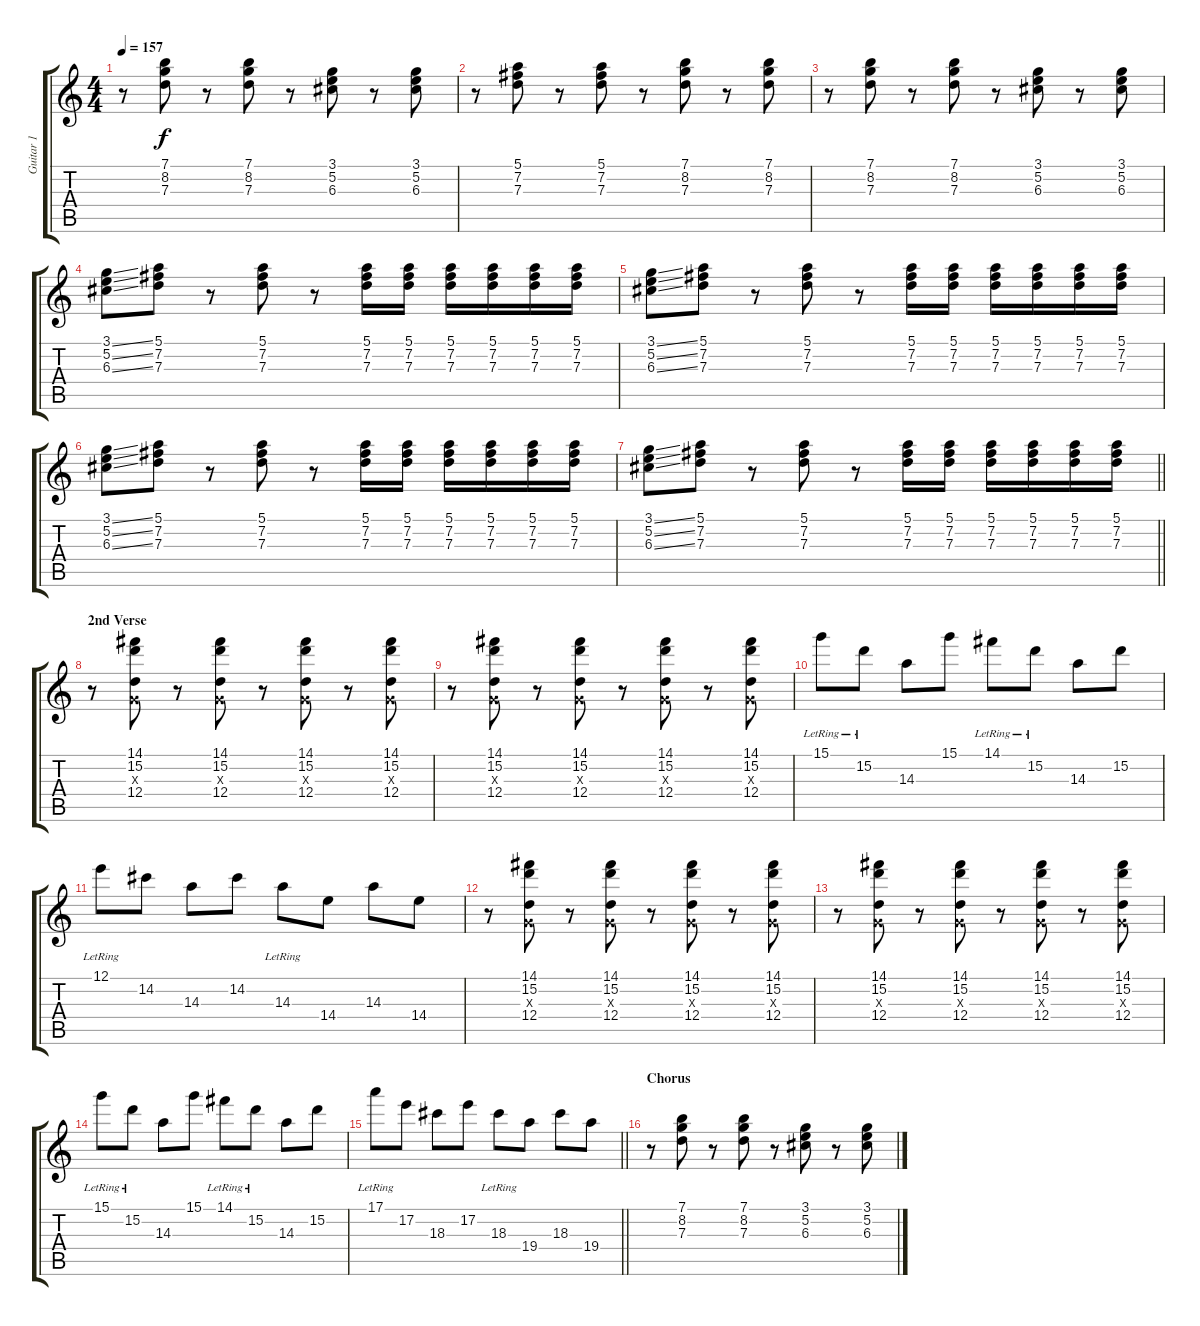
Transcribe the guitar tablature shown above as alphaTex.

\track ("Guitar 1" "Guitar 1") {instrument overdrivenguitar}
\staff {score tabs}
\tuning (E4 B3 G3 D3 A2 E2) {hide}
\ts (4 4)
\tempo 157
\clef g2
\ks c
r.8{dy f} (7.1 8.2 7.3).8 r.8 (7.1 8.2 7.3).8 r.8 (3.1 5.2 6.3).8 r.8 (3.1 5.2 6.3).8 |
r.8 (5.1 7.2 7.3).8 r.8 (5.1 7.2 7.3).8 r.8 (7.1 8.2 7.3).8 r.8 (7.1 8.2 7.3).8 |
r.8 (7.1 8.2 7.3).8 r.8 (7.1 8.2 7.3).8 r.8 (3.1 5.2 6.3).8 r.8 (3.1 5.2 6.3).8 |
(3.1{ss} 5.2{ss} 6.3{ss}).8 (5.1 7.2 7.3).8 r.8 (5.1 7.2 7.3).8 r.8 (5.1 7.2 7.3).16 (5.1 7.2 7.3).16 (5.1 7.2 7.3).16 (5.1 7.2 7.3).16 (5.1 7.2 7.3).16 (5.1 7.2 7.3).16 |
(3.1{ss} 5.2{ss} 6.3{ss}).8 (5.1 7.2 7.3).8 r.8 (5.1 7.2 7.3).8 r.8 (5.1 7.2 7.3).16 (5.1 7.2 7.3).16 (5.1 7.2 7.3).16 (5.1 7.2 7.3).16 (5.1 7.2 7.3).16 (5.1 7.2 7.3).16 |
(3.1{ss} 5.2{ss} 6.3{ss}).8 (5.1 7.2 7.3).8 r.8 (5.1 7.2 7.3).8 r.8 (5.1 7.2 7.3).16 (5.1 7.2 7.3).16 (5.1 7.2 7.3).16 (5.1 7.2 7.3).16 (5.1 7.2 7.3).16 (5.1 7.2 7.3).16 |
\barLineRight lightlight
(3.1{ss} 5.2{ss} 6.3{ss}).8 (5.1 7.2 7.3).8 r.8 (5.1 7.2 7.3).8 r.8 (5.1 7.2 7.3).16 (5.1 7.2 7.3).16 (5.1 7.2 7.3).16 (5.1 7.2 7.3).16 (5.1 7.2 7.3).16 (5.1 7.2 7.3).16 |
\section ("" "2nd Verse")
r.8 (14.1 15.2 0.3{x} 12.4).8 r.8 (14.1 15.2 0.3{x} 12.4).8 r.8 (14.1 15.2 0.3{x} 12.4).8 r.8 (14.1 15.2 0.3{x} 12.4).8 |
r.8 (14.1 15.2 0.3{x} 12.4).8 r.8 (14.1 15.2 0.3{x} 12.4).8 r.8 (14.1 15.2 0.3{x} 12.4).8 r.8 (14.1 15.2 0.3{x} 12.4).8 |
15.1{lr}.8 15.2{lr}.8 14.3.8 15.1.8 14.1{lr}.8 15.2{lr}.8 14.3.8 15.2.8 |
12.1{lr}.8 14.2.8 14.3.8 14.2.8 14.3{lr}.8 14.4.8 14.3.8 14.4.8 |
r.8 (14.1 15.2 0.3{x} 12.4).8 r.8 (14.1 15.2 0.3{x} 12.4).8 r.8 (14.1 15.2 0.3{x} 12.4).8 r.8 (14.1 15.2 0.3{x} 12.4).8 |
r.8 (14.1 15.2 0.3{x} 12.4).8 r.8 (14.1 15.2 0.3{x} 12.4).8 r.8 (14.1 15.2 0.3{x} 12.4).8 r.8 (14.1 15.2 0.3{x} 12.4).8 |
15.1{lr}.8 15.2{lr}.8 14.3.8 15.1.8 14.1{lr}.8 15.2{lr}.8 14.3.8 15.2.8 |
\barLineRight lightlight
17.1{lr}.8 17.2.8 18.3.8 17.2.8 18.3{lr}.8 19.4.8 18.3.8 19.4.8 |
\section ("" "Chorus")
r.8 (7.1 8.2 7.3).8 r.8 (7.1 8.2 7.3).8 r.8 (3.1 5.2 6.3).8 r.8 (3.1 5.2 6.3).8
